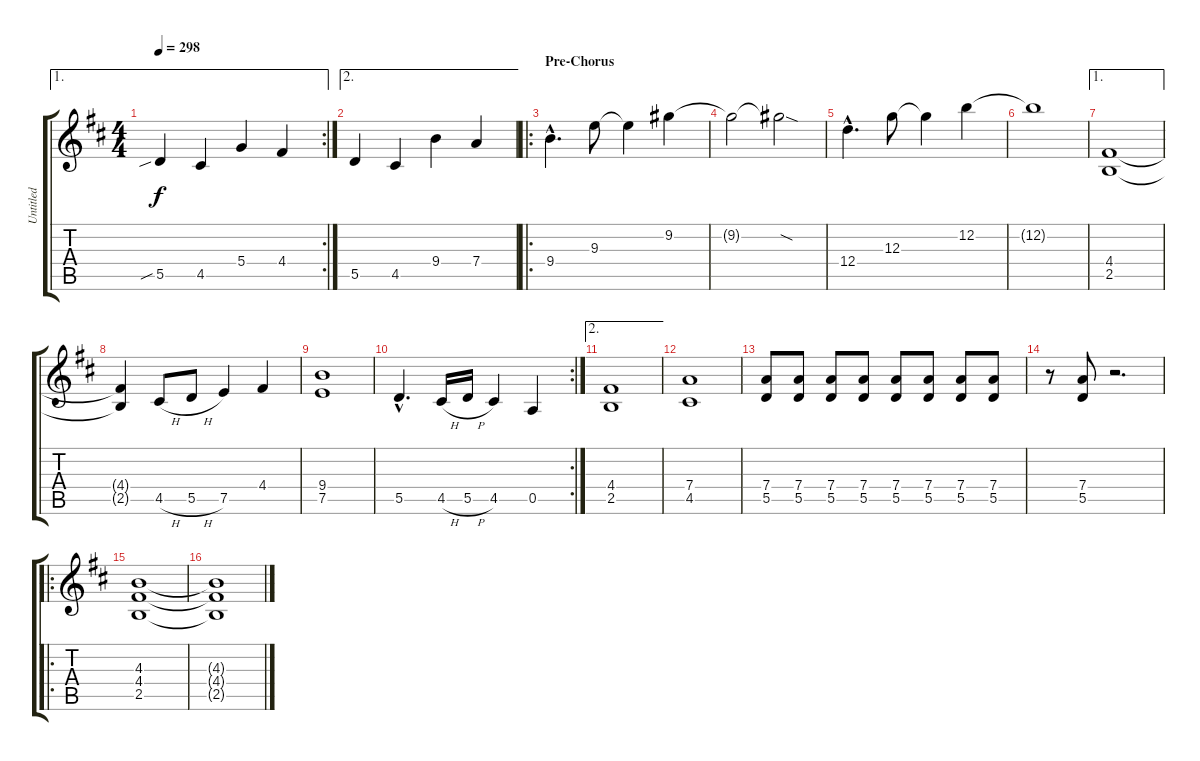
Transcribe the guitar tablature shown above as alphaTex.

\track ("Untitled" "Untitled") {instrument distortionguitar}
\staff {score tabs}
\tuning (E4 B3 G3 D3 A2 E2) {hide}
\ae 1
\rc 2
\ts (4 4)
\tempo 298
\clef g2
\ks d
5.5{sib}.4{dy f} 4.5.4 5.4.4 4.4.4 |
\ae 2
5.5.4 4.5.4 9.4.4 7.4.4 |
\ro
\section ("" "Pre-Chorus")
9.4{hac}.4{d} 9.3.8 9.3{t}.4 9.2.4 |
9.2{t}.2 9.2{sod t}.2 |
12.4{hac}.4{d} 12.3.8 12.3{t}.4 12.2.4 |
12.2{t}.1 |
\ae 1
(4.4 2.5).1 |
(4.4{t} 2.5{t}).4 4.5{h}.8 5.5{h}.8 7.5.4 4.4.4 |
(9.4 7.5).1 |
\rc 2
5.5{hac}.4{d} 4.5{h}.16 5.5{h}.16 4.5.4 0.5.4 |
\ae 2
(4.4 2.5).1 |
(7.4 4.5).1 |
(7.4 5.5).8 (7.4 5.5).8 (7.4 5.5).8 (7.4 5.5).8 (7.4 5.5).8 (7.4 5.5).8 (7.4 5.5).8 (7.4 5.5).8 |
r.8 (7.4 5.5).8 r.2{d} |
\ro
(4.3 4.4 2.5).1 |
(4.3{t} 4.4{t} 2.5{t}).1
